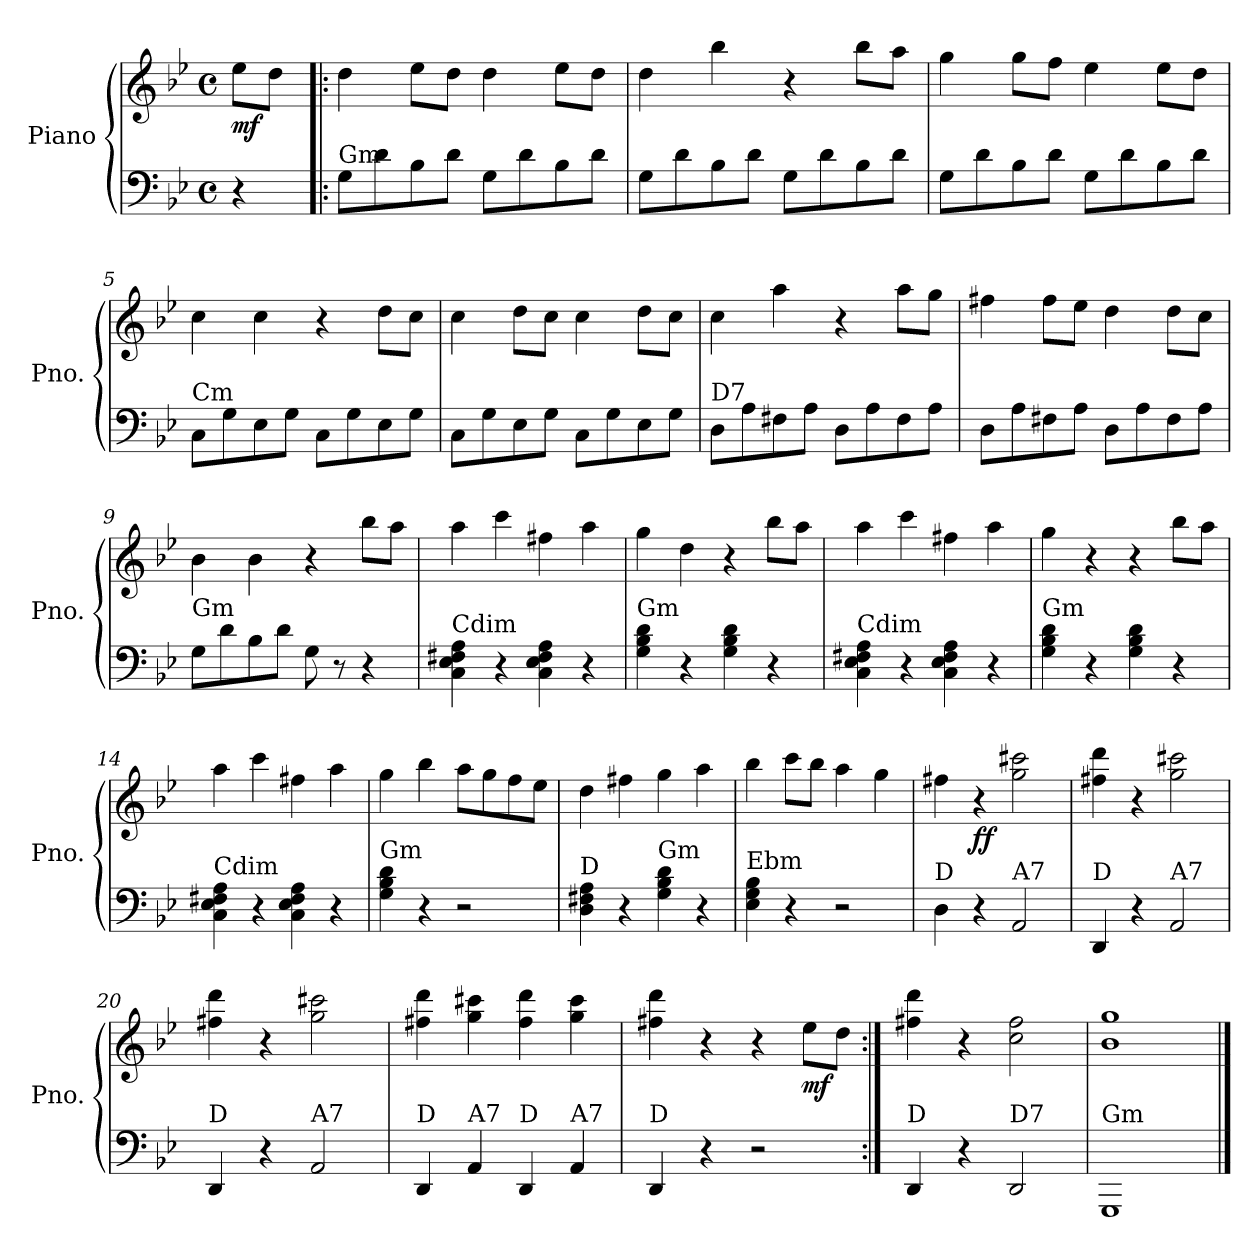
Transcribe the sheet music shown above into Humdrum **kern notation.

**kern	**kern	**dynam
*part1	*part1	*part1
*staff2	*staff1	*staff1/2
*I"Piano	*	*
*I'Pno.	*	*
*clefF4	*clefG2	*
*k[b-e-]	*k[b-e-]	*
*M4/4	*M4/4	*
*met(c)	*met(c)	*
*MM140	*MM140	*
=1	=1	=1
!	!	!LO:DY:b
4r	8ee-\L	mf
.	8dd\J	.
=2!|:	=2!|:	=2!|:
!LO:TX:a:t=Gm	!	!
8G\L	4dd\	.
8d\	.	.
8B-\	8ee-\L	.
8d\J	8dd\J	.
8G\L	4dd\	.
8d\	.	.
8B-\	8ee-\L	.
8d\J	8dd\J	.
=3	=3	=3
8G\L	4dd\	.
8d\	.	.
8B-\	4bb-\	.
8d\J	.	.
8G\L	4r	.
8d\	.	.
8B-\	8bb-\L	.
8d\J	8aa\J	.
=4	=4	=4
8G\L	4gg\	.
8d\	.	.
8B-\	8gg\L	.
8d\J	8ff\J	.
8G\L	4ee-\	.
8d\	.	.
8B-\	8ee-\L	.
8d\J	8dd\J	.
=5	=5	=5
!LO:TX:a:t=Cm	!	!
8C\L	4cc\	.
8G\	.	.
8E-\	4cc\	.
8G\J	.	.
8C\L	4r	.
8G\	.	.
8E-\	8dd\L	.
8G\J	8cc\J	.
!!LO:LB:g=z
=6	=6	=6
8C\L	4cc\	.
8G\	.	.
8E-\	8dd\L	.
8G\J	8cc\J	.
8C\L	4cc\	.
8G\	.	.
8E-\	8dd\L	.
8G\J	8cc\J	.
=7	=7	=7
!LO:TX:a:t=D7	!	!
8D\L	4cc\	.
8A\	.	.
8F#X\	4aa\	.
8A\J	.	.
8D\L	4r	.
8A\	.	.
8F#\	8aa\L	.
8A\J	8gg\J	.
=8	=8	=8
8D\L	4ff#X\	.
8A\	.	.
8F#X\	8ff#\L	.
8A\J	8ee-\J	.
8D\L	4dd\	.
8A\	.	.
8F#\	8dd\L	.
8A\J	8cc\J	.
=9	=9	=9
!LO:TX:a:t=Gm	!	!
8G\L	4b-\	.
8d\	.	.
8B-\	4b-\	.
8d\J	.	.
8G\	4r	.
8r	.	.
4r	8bb-\L	.
.	8aa\J	.
=10	=10	=10
!LO:TX:a:t=Cdim	!	!
4C\ 4E-\ 4F#X\ 4A\	4aa\	.
4r	4ccc\	.
4C\ 4E-\ 4F#\ 4A\	4ff#X\	.
4r	4aa\	.
!!LO:LB:g=z
=11	=11	=11
!LO:TX:a:t=Gm	!	!
4G\ 4B-\ 4d\	4gg\	.
4r	4dd\	.
4G\ 4B-\ 4d\	4r	.
4r	8bb-\L	.
.	8aa\J	.
=12	=12	=12
!LO:TX:a:t=Cdim	!	!
4C\ 4E-\ 4F#X\ 4A\	4aa\	.
4r	4ccc\	.
4C\ 4E-\ 4F#\ 4A\	4ff#X\	.
4r	4aa\	.
=13	=13	=13
!LO:TX:a:t=Gm	!	!
4G\ 4B-\ 4d\	4gg\	.
4r	4r	.
4G\ 4B-\ 4d\	4r	.
4r	8bb-\L	.
.	8aa\J	.
=14	=14	=14
!LO:TX:a:t=Cdim	!	!
4C\ 4E-\ 4F#X\ 4A\	4aa\	.
4r	4ccc\	.
4C\ 4E-\ 4F#\ 4A\	4ff#X\	.
4r	4aa\	.
=15	=15	=15
!LO:TX:a:t=Gm	!	!
4G\ 4B-\ 4d\	4gg\	.
4r	4bb-\	.
2r	8aa\L	.
.	8gg\	.
.	8ff\	.
.	8ee-\J	.
!!LO:LB:g=z
=16	=16	=16
!LO:TX:a:t=D	!	!
4D\ 4F#X\ 4A\	4dd\	.
4r	4ff#X\	.
!LO:TX:a:t=Gm	!	!
4G\ 4B-\ 4d\	4gg\	.
4r	4aa\	.
=17	=17	=17
!LO:TX:a:t=Ebm	!	!
4E-\ 4G\ 4B-\	4bb-\	.
4r	8ccc\L	.
.	8bb-\J	.
2r	4aa\	.
.	4gg\	.
=18	=18	=18
!LO:TX:a:t=D	!	!
4D\	4ff#X\	.
!	!	!LO:DY:b
4r	4r	ff
!LO:TX:a:t=A7	!	!
2AA/	2gg\ 2ccc#X\	.
=19	=19	=19
!LO:TX:a:t=D	!	!
4DD/	4ff#X\ 4ddd\	.
4r	4r	.
!LO:TX:a:t=A7	!	!
2AA/	2gg\ 2ccc#X\	.
=20	=20	=20
!LO:TX:a:t=D	!	!
4DD/	4ff#X\ 4ddd\	.
4r	4r	.
!LO:TX:a:t=A7	!	!
2AA/	2gg\ 2ccc#X\	.
!!LO:LB:g=z
=21	=21	=21
!LO:TX:a:t=D	!	!
4DD/	4ff#X\ 4ddd\	.
!LO:TX:a:t=A7	!	!
4AA/	4gg\ 4ccc#X\	.
!LO:TX:a:t=D	!	!
4DD/	4ff#\ 4ddd\	.
!LO:TX:a:t=A7	!	!
4AA/	4gg\ 4ccc#\	.
=22	=22	=22
!LO:TX:a:t=D	!	!
4DD/	4ff#X\ 4ddd\	.
4r	4r	.
2r	4r	.
!	!	!LO:DY:b
.	8ee-\L	mf
.	8dd\J	.
=23:|!	=23:|!	=23:|!
!LO:TX:a:t=D	!	!
4DD/	4ff#X\ 4ddd\	.
4r	4r	.
!LO:TX:a:t=D7	!	!
2DD/	2cc\ 2ff#\	.
=24	=24	=24
!LO:TX:a:t=Gm	!	!
1GGG	1b- 1gg	.
==	==	==
*-	*-	*-
